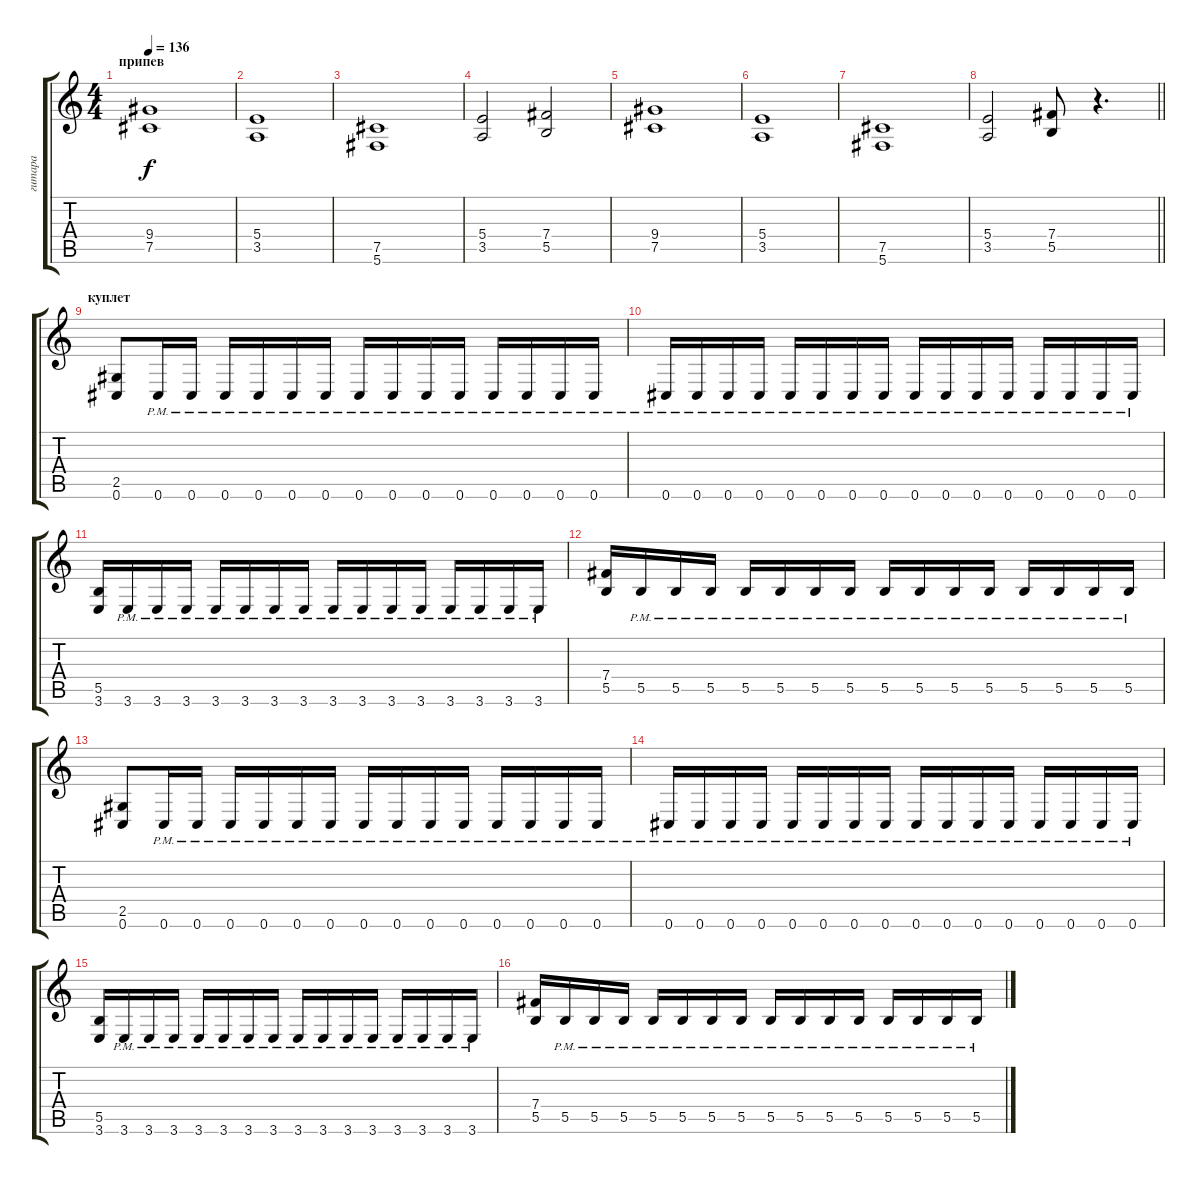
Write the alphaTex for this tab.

\track ("гитара" "гитара") {instrument distortionguitar}
\staff {score tabs}
\tuning (Db4 Ab3 E3 B2 Gb2 Db2) {hide}
\ts (4 4)
\section ("" "припев")
\tempo 136
\clef g2
\ks c
(9.4 7.5).1{dy f} |
(5.4 3.5).1 |
(7.5 5.6).1 |
(5.4 3.5).2 (7.4 5.5).2 |
(9.4 7.5).1 |
(5.4 3.5).1 |
(7.5 5.6).1 |
\barLineRight lightlight
(5.4 3.5).2 (7.4 5.5).8 r.4{d} |
\section ("" "куплет")
(2.5 0.6).8 0.6{pm}.16 0.6{pm}.16 0.6{pm}.16 0.6{pm}.16 0.6{pm}.16 0.6{pm}.16 0.6{pm}.16 0.6{pm}.16 0.6{pm}.16 0.6{pm}.16 0.6{pm}.16 0.6{pm}.16 0.6{pm}.16 0.6{pm}.16 |
0.6{pm}.16 0.6{pm}.16 0.6{pm}.16 0.6{pm}.16 0.6{pm}.16 0.6{pm}.16 0.6{pm}.16 0.6{pm}.16 0.6{pm}.16 0.6{pm}.16 0.6{pm}.16 0.6{pm}.16 0.6{pm}.16 0.6{pm}.16 0.6{pm}.16 0.6{pm}.16 |
(5.5 3.6).16 3.6{pm}.16 3.6{pm}.16 3.6{pm}.16 3.6{pm}.16 3.6{pm}.16 3.6{pm}.16 3.6{pm}.16 3.6{pm}.16 3.6{pm}.16 3.6{pm}.16 3.6{pm}.16 3.6{pm}.16 3.6{pm}.16 3.6{pm}.16 3.6{pm}.16 |
(7.4 5.5).16 5.5{pm}.16 5.5{pm}.16 5.5{pm}.16 5.5{pm}.16 5.5{pm}.16 5.5{pm}.16 5.5{pm}.16 5.5{pm}.16 5.5{pm}.16 5.5{pm}.16 5.5{pm}.16 5.5{pm}.16 5.5{pm}.16 5.5{pm}.16 5.5{pm}.16 |
(2.5 0.6).8 0.6{pm}.16 0.6{pm}.16 0.6{pm}.16 0.6{pm}.16 0.6{pm}.16 0.6{pm}.16 0.6{pm}.16 0.6{pm}.16 0.6{pm}.16 0.6{pm}.16 0.6{pm}.16 0.6{pm}.16 0.6{pm}.16 0.6{pm}.16 |
0.6{pm}.16 0.6{pm}.16 0.6{pm}.16 0.6{pm}.16 0.6{pm}.16 0.6{pm}.16 0.6{pm}.16 0.6{pm}.16 0.6{pm}.16 0.6{pm}.16 0.6{pm}.16 0.6{pm}.16 0.6{pm}.16 0.6{pm}.16 0.6{pm}.16 0.6{pm}.16 |
(5.5 3.6).16 3.6{pm}.16 3.6{pm}.16 3.6{pm}.16 3.6{pm}.16 3.6{pm}.16 3.6{pm}.16 3.6{pm}.16 3.6{pm}.16 3.6{pm}.16 3.6{pm}.16 3.6{pm}.16 3.6{pm}.16 3.6{pm}.16 3.6{pm}.16 3.6{pm}.16 |
(7.4 5.5).16 5.5{pm}.16 5.5{pm}.16 5.5{pm}.16 5.5{pm}.16 5.5{pm}.16 5.5{pm}.16 5.5{pm}.16 5.5{pm}.16 5.5{pm}.16 5.5{pm}.16 5.5{pm}.16 5.5{pm}.16 5.5{pm}.16 5.5{pm}.16 5.5{pm}.16
